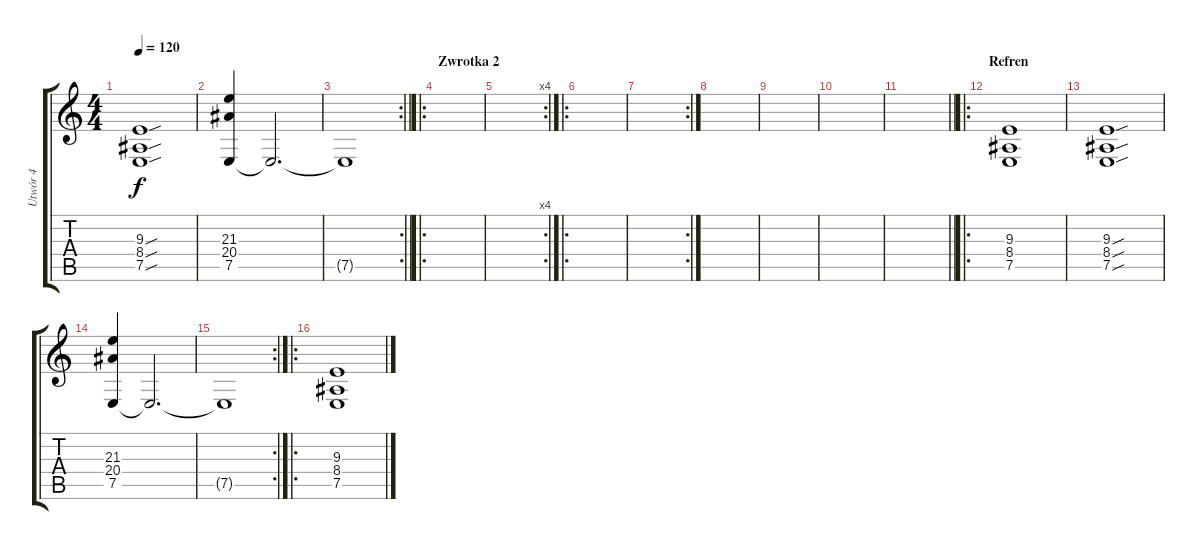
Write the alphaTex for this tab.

\track ("Utwór 4" "Utwór 4") {instrument stringensemble1}
\staff {score tabs}
\tuning (E4 B3 G3 D3 A2 D2) {hide}
\ts (4 4)
\tempo 120
\clef g2
\ks c
(9.3{sou} 8.4{sou} 7.5{sou}).1{dy f} |
(21.3 20.4 7.5).4 7.5{t}.2{d} |
\rc 2
\barLineRight lightlight
7.5{t}.1 |
\ro
\section ("" "Zwrotka 2")
|
\rc 4
|
\ro
|
\rc 2
|
|
|
|
\barLineRight lightlight
|
\ro
\section ("" "Refren")
(9.3 8.4 7.5).1 |
(9.3{sou} 8.4{sou} 7.5{sou}).1 |
(21.3 20.4 7.5).4 7.5{t}.2{d} |
\rc 2
7.5{t}.1 |
\ro
(9.3 8.4 7.5).1
